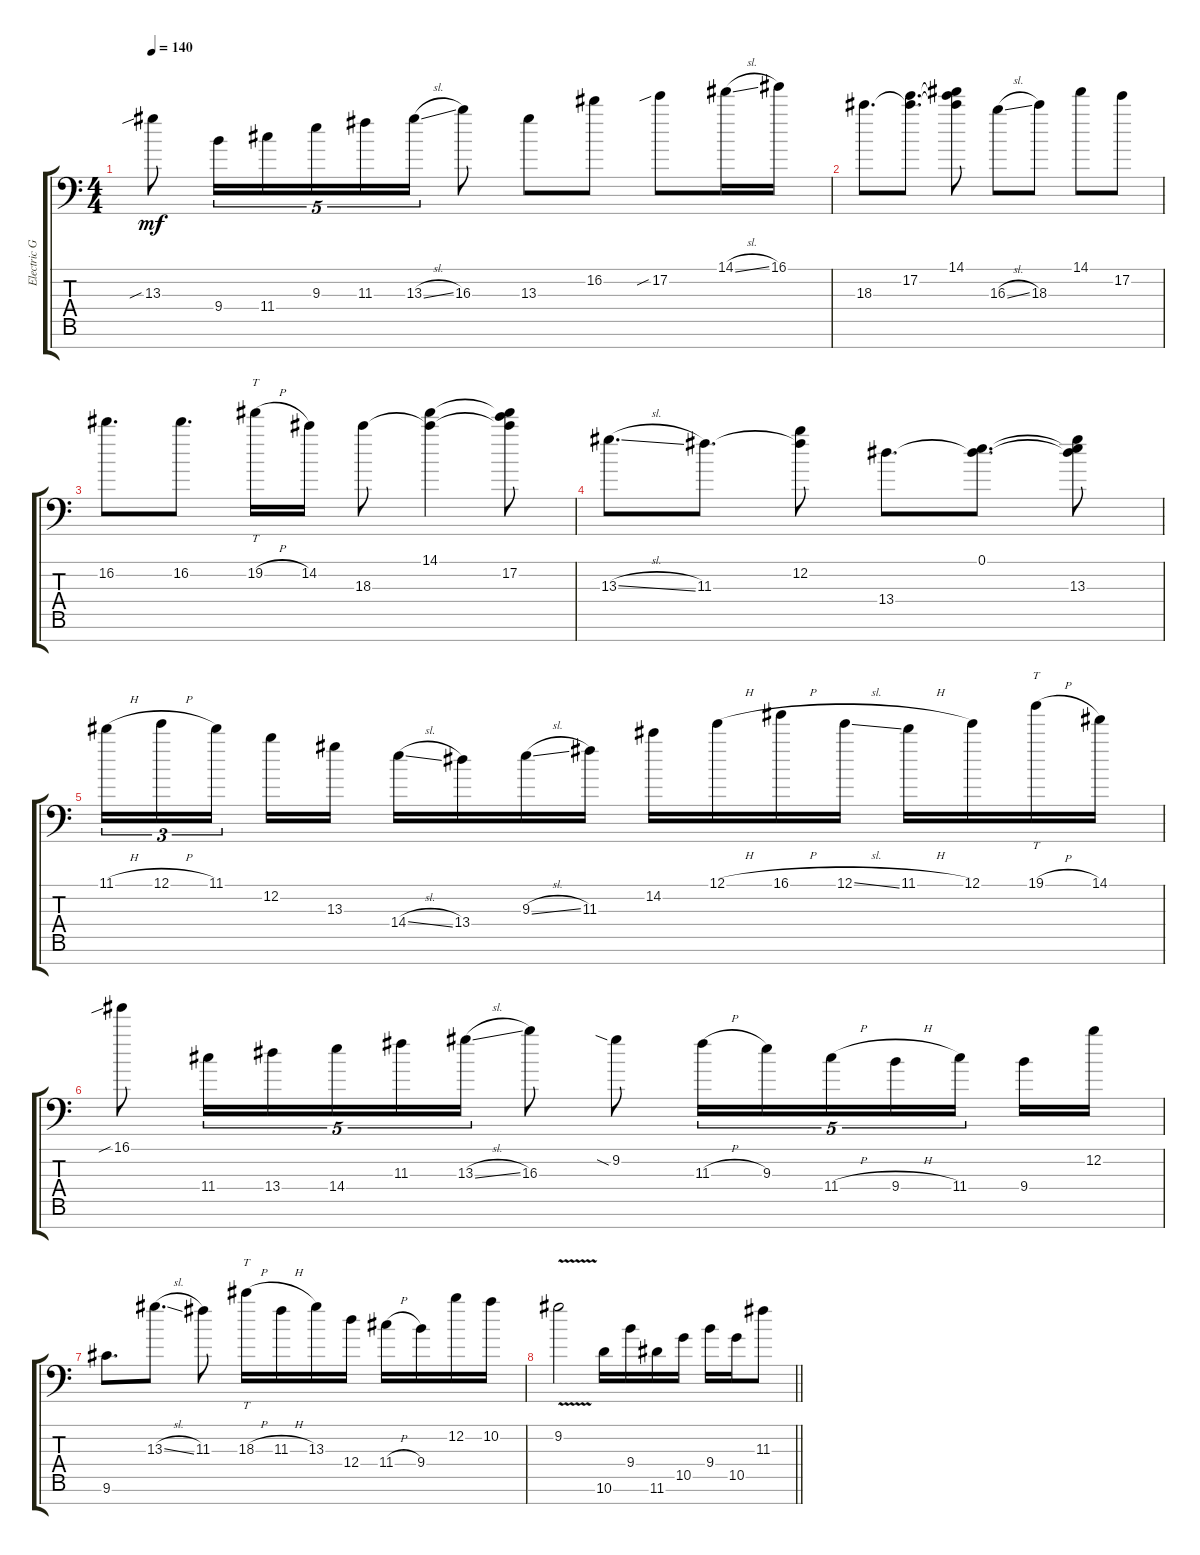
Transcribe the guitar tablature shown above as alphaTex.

\track ("Electric Guitar" "Electric G") {instrument distortionguitar}
\staff {score tabs}
\tuning (E4 B3 G3 D3 A2 E2 A1) {hide}
\ts (4 4)
\tempo 140
\clef f4
\ks c
13.3{sib}.8{dy mf} 9.4.16{tu (5 4)} 11.4.16{tu (5 4)} 9.3.16{tu (5 4)} 11.3.16{tu (5 4)} 13.3{sl}.16{tu (5 4)} 16.3.8 13.3.8 16.2.8 17.2{sib}.8 14.1{sl}.16 16.1.16 |
18.3.8{d} (17.2 18.3{t}).8{d} (14.1 17.2{t} 18.3{t}).8 16.3{sl}.8 18.3.8 14.1.8 17.2.8 |
16.2.8{d} 16.2.8{d} 19.2{h}.16{tt} 14.2.16 18.3.8 (14.1 18.3{t}).4 (14.1{t} 17.2 18.3{t}).8 |
13.3{sl}.8{d} 11.3.8{d} (12.2 11.3{t}).8 13.4.8{d} (0.1 13.4{t}).8{d} (0.1{t} 13.3 13.4{t}).8 |
11.1{h}.16{tu (3 2)} 12.1{h}.16{tu (3 2)} 11.1.16{tu (3 2)} 12.2.16 13.3.16 14.4{sl}.16 13.4.16 9.3{sl}.16 11.3.16 14.2.16 12.1{h}.16 16.1{h}.16 12.1{sl}.16 11.1{h}.16 12.1.16 19.1{h}.16{tt} 14.1.16 |
16.1{sib}.8 11.4.16{tu (5 4)} 13.4.16{tu (5 4)} 14.4.16{tu (5 4)} 11.3.16{tu (5 4)} 13.3{sl}.16{tu (5 4)} 16.3.8 9.2{sia}.8 11.3{h}.16{tu (5 4)} 9.3.16{tu (5 4)} 11.4{h}.16{tu (5 4)} 9.4{h}.16{tu (5 4)} 11.4.16{tu (5 4)} 9.4.16 12.2.16 |
9.6.8{d} 13.3{sl}.8{d} 11.3.8 18.3{h}.16{tt} 11.3{h}.16 13.3.16 12.4.16 11.4{h}.16 9.4.16 12.2.16 10.2.16 |
\barLineRight lightlight
9.2{v}.2 10.6.16 9.4.16 11.6.16 10.5.16 9.4.16 10.5.16 11.3.8
